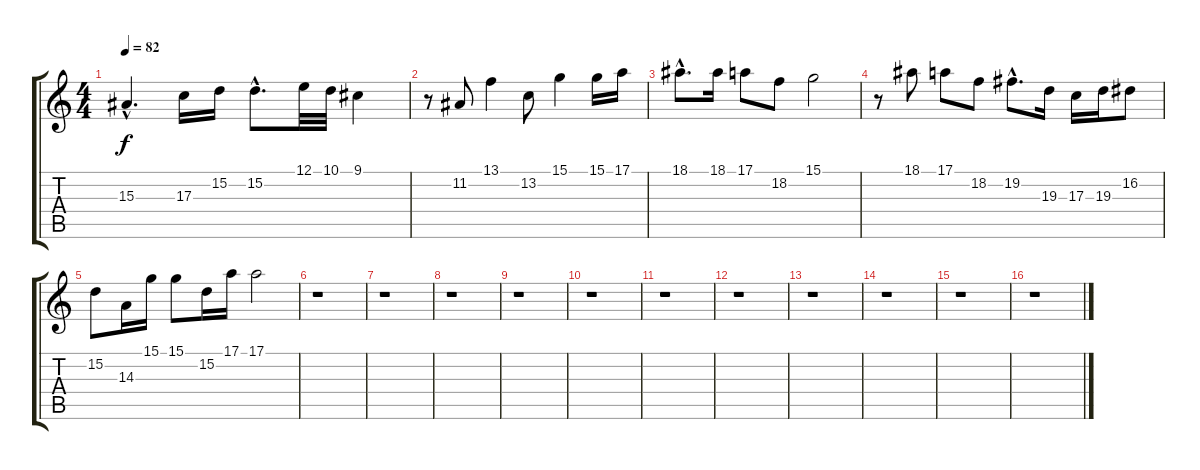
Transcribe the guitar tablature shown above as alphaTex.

\track "" {instrument timpani}
\staff {score tabs}
\tuning (E4 B3 G3 D3 A2 E2) {hide}
\ts (4 4)
\tempo 82
\clef g2
\ks c
15.3{hac}.4{d dy f} 17.3.16 15.2.16 15.2{hac}.8{d} 12.1.32 10.1.32 9.1.4 |
r.8 11.2.8 13.1.4 13.2.8 15.1.4 15.1.16 17.1.16 |
18.1{hac}.8{d} 18.1.16 17.1.8 18.2.8 15.1.2 |
r.8 18.1.8 17.1.8 18.2.8 19.2{hac}.8{d} 19.3.16 17.3.16 19.3.16 16.2.8 |
15.2.8 14.3.16 15.1.16 15.1.8 15.2.16 17.1.16 17.1.2 |
r.1 |
r.1 |
r.1 |
r.1 |
r.1 |
r.1 |
r.1 |
r.1 |
r.1 |
r.1 |
r.1
